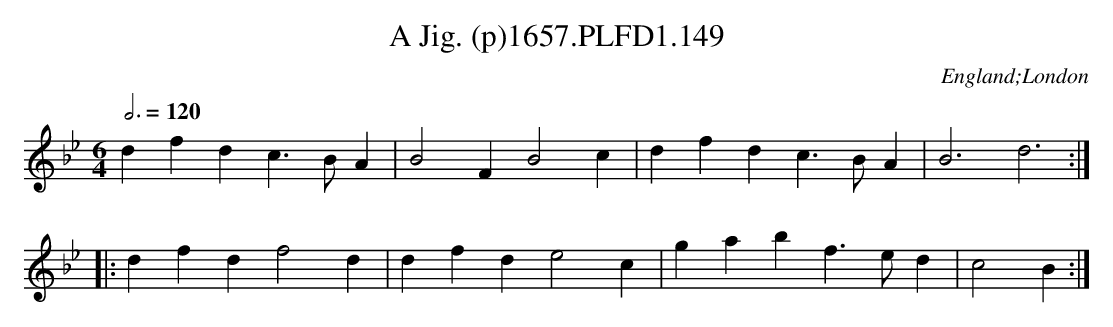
X:1
T:Jig. (p)1657.PLFD1.149, A
M:6/4
L:1/4
Q:3/4=120
O:England;London
K:Bb
dfdc>BA|B2FB2c|dfdc>BA|B3d3:|
|:dfdf2d|dfde2c|gabf>ed|c2B:|
